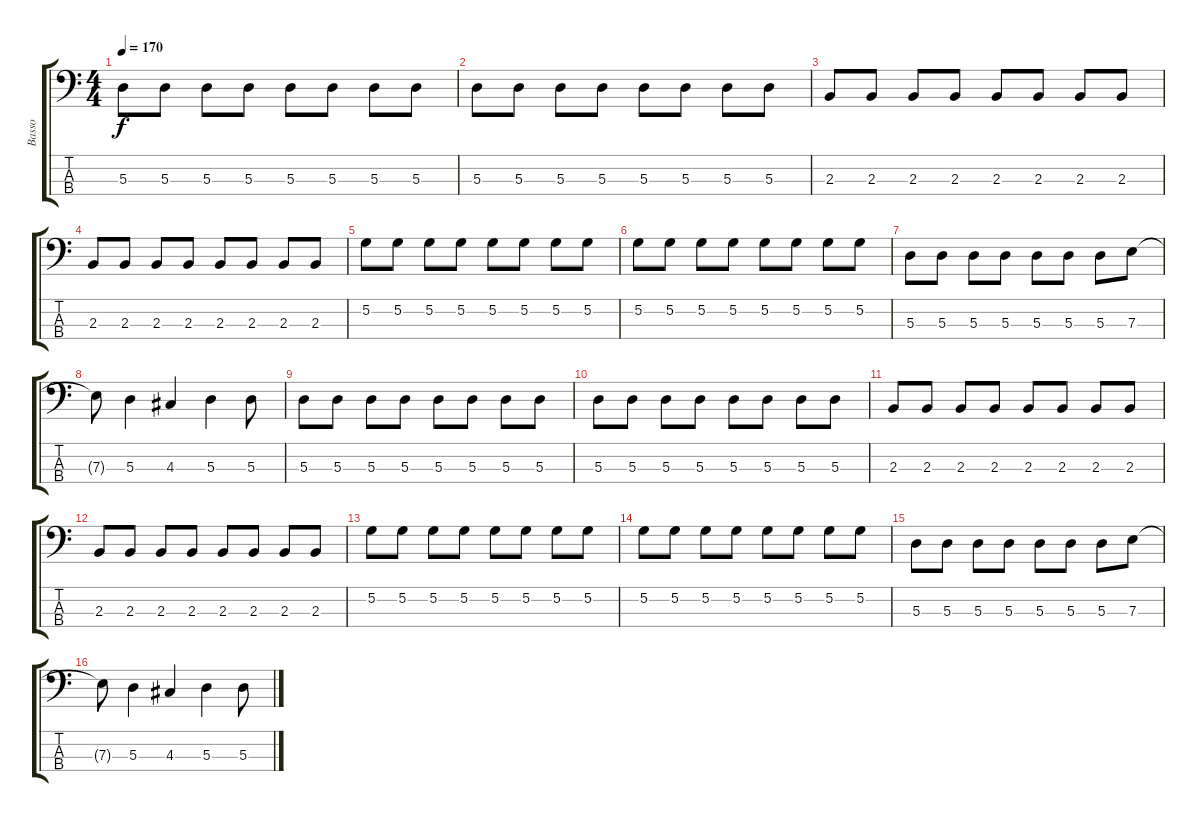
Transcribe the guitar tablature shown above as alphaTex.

\track ("Basso" "Basso") {instrument electricbassfinger}
\staff {score tabs}
\tuning (G2 D2 A1 E1) {hide}
\ts (4 4)
\tempo 170
\clef f4
\ks c
5.3.8{dy f} 5.3.8 5.3.8 5.3.8 5.3.8 5.3.8 5.3.8 5.3.8 |
5.3.8 5.3.8 5.3.8 5.3.8 5.3.8 5.3.8 5.3.8 5.3.8 |
2.3.8 2.3.8 2.3.8 2.3.8 2.3.8 2.3.8 2.3.8 2.3.8 |
2.3.8 2.3.8 2.3.8 2.3.8 2.3.8 2.3.8 2.3.8 2.3.8 |
5.2.8 5.2.8 5.2.8 5.2.8 5.2.8 5.2.8 5.2.8 5.2.8 |
5.2.8 5.2.8 5.2.8 5.2.8 5.2.8 5.2.8 5.2.8 5.2.8 |
5.3.8 5.3.8 5.3.8 5.3.8 5.3.8 5.3.8 5.3.8 7.3.8 |
7.3{t}.8 5.3.4 4.3.4 5.3.4 5.3.8 |
5.3.8 5.3.8 5.3.8 5.3.8 5.3.8 5.3.8 5.3.8 5.3.8 |
5.3.8 5.3.8 5.3.8 5.3.8 5.3.8 5.3.8 5.3.8 5.3.8 |
2.3.8 2.3.8 2.3.8 2.3.8 2.3.8 2.3.8 2.3.8 2.3.8 |
2.3.8 2.3.8 2.3.8 2.3.8 2.3.8 2.3.8 2.3.8 2.3.8 |
5.2.8 5.2.8 5.2.8 5.2.8 5.2.8 5.2.8 5.2.8 5.2.8 |
5.2.8 5.2.8 5.2.8 5.2.8 5.2.8 5.2.8 5.2.8 5.2.8 |
5.3.8 5.3.8 5.3.8 5.3.8 5.3.8 5.3.8 5.3.8 7.3.8 |
7.3{t}.8 5.3.4 4.3.4 5.3.4 5.3.8
